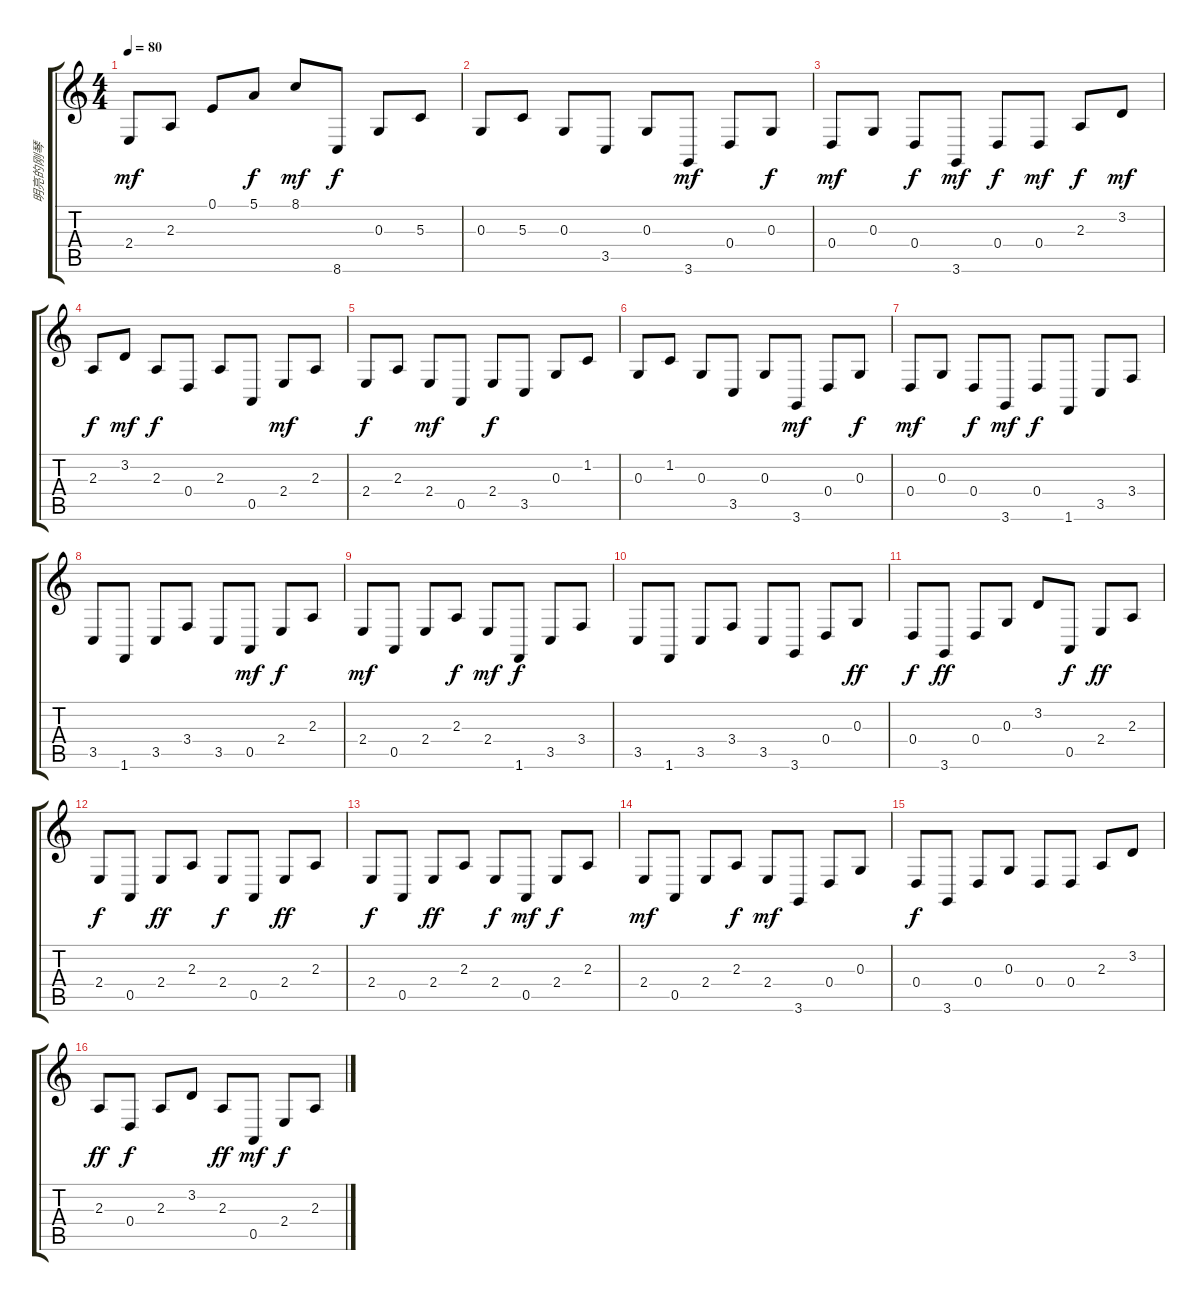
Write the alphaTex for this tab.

\track ("明亮的刚琴 " "明亮的刚琴 ") {instrument brightacousticpiano}
\staff {score tabs}
\tuning (E4 B3 G3 D3 A2 E2) {hide}
\ts (4 4)
\tempo 80
\clef g2
\ks c
2.4.8{dy mf} 2.3.8 0.1.8 5.1.8{dy f} 8.1.8{dy mf} 8.6.8{dy f} 0.3.8 5.3.8 |
0.3.8 5.3.8 0.3.8 3.5.8 0.3.8 3.6.8{dy mf} 0.4.8 0.3.8{dy f} |
0.4.8{dy mf} 0.3.8 0.4.8{dy f} 3.6.8{dy mf} 0.4.8{dy f} 0.4.8{dy mf} 2.3.8{dy f} 3.2.8{dy mf} |
2.3.8{dy f} 3.2.8{dy mf} 2.3.8{dy f} 0.4.8 2.3.8 0.5.8 2.4.8{dy mf} 2.3.8 |
2.4.8{dy f} 2.3.8 2.4.8{dy mf} 0.5.8 2.4.8{dy f} 3.5.8 0.3.8 1.2.8 |
0.3.8 1.2.8 0.3.8 3.5.8 0.3.8 3.6.8{dy mf} 0.4.8 0.3.8{dy f} |
0.4.8{dy mf} 0.3.8 0.4.8{dy f} 3.6.8{dy mf} 0.4.8{dy f} 1.6.8 3.5.8 3.4.8 |
3.5.8 1.6.8 3.5.8 3.4.8 3.5.8 0.5.8{dy mf} 2.4.8{dy f} 2.3.8 |
2.4.8{dy mf} 0.5.8 2.4.8 2.3.8{dy f} 2.4.8{dy mf} 1.6.8{dy f} 3.5.8 3.4.8 |
3.5.8 1.6.8 3.5.8 3.4.8 3.5.8 3.6.8 0.4.8 0.3.8{dy ff} |
0.4.8{dy f} 3.6.8{dy ff} 0.4.8 0.3.8 3.2.8 0.5.8{dy f} 2.4.8{dy ff} 2.3.8 |
2.4.8{dy f} 0.5.8 2.4.8{dy ff} 2.3.8 2.4.8{dy f} 0.5.8 2.4.8{dy ff} 2.3.8 |
2.4.8{dy f} 0.5.8 2.4.8{dy ff} 2.3.8 2.4.8{dy f} 0.5.8{dy mf} 2.4.8{dy f} 2.3.8 |
2.4.8{dy mf} 0.5.8 2.4.8 2.3.8{dy f} 2.4.8{dy mf} 3.6.8 0.4.8 0.3.8 |
0.4.8{dy f} 3.6.8 0.4.8 0.3.8 0.4.8 0.4.8 2.3.8 3.2.8 |
2.3.8{dy ff} 0.4.8{dy f} 2.3.8 3.2.8 2.3.8{dy ff} 0.5.8{dy mf} 2.4.8{dy f} 2.3.8
